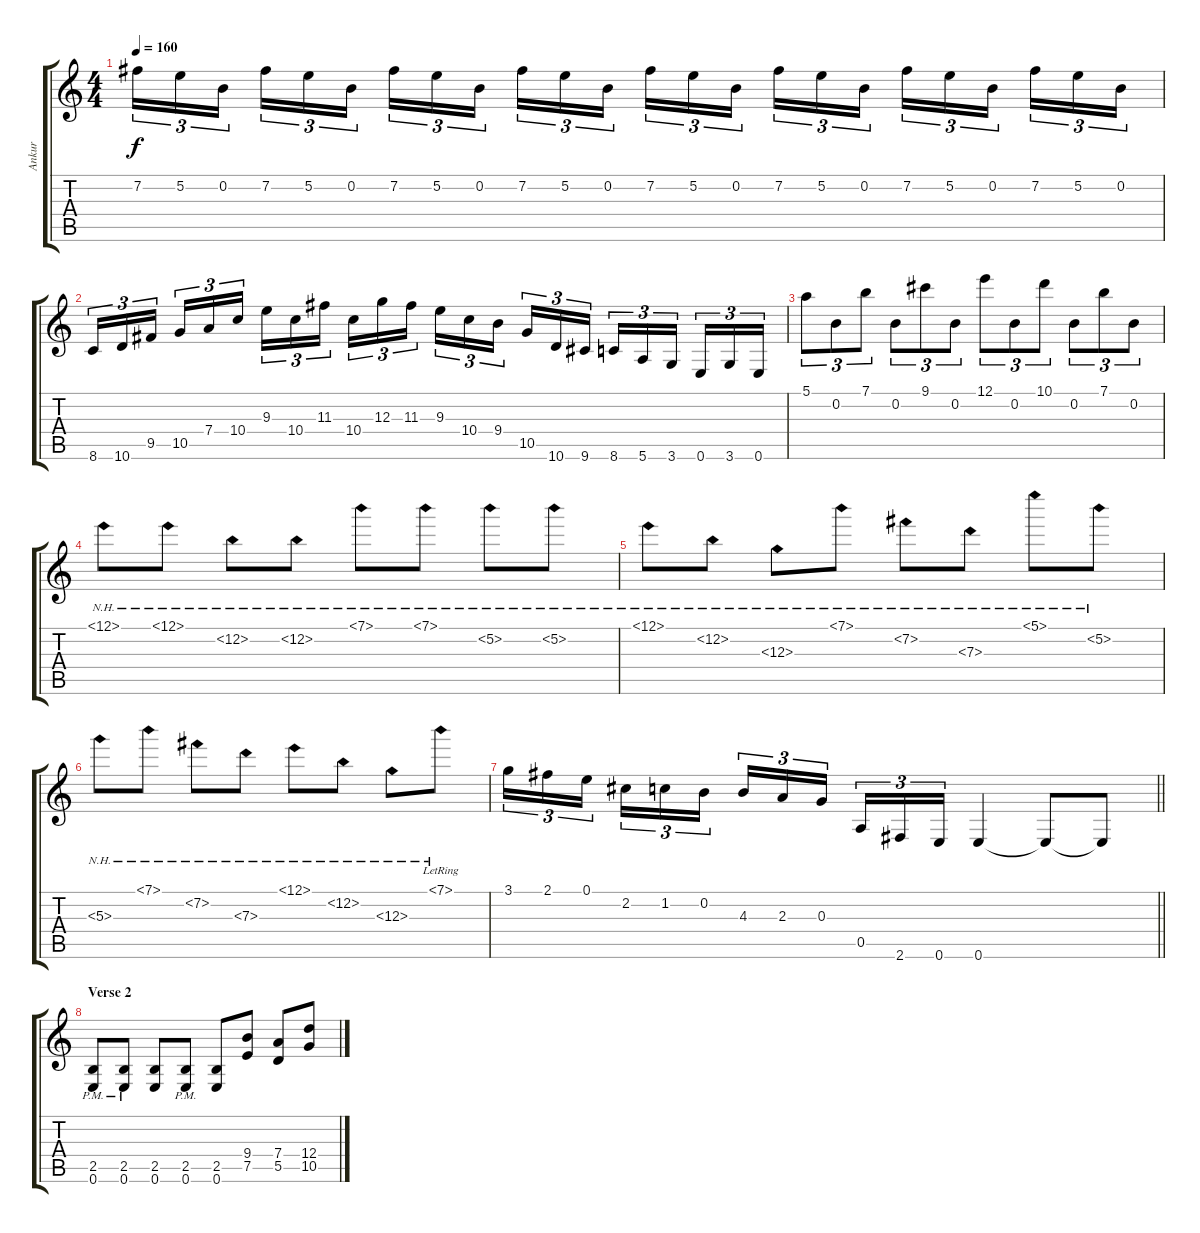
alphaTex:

\track ("Ankur" "Ankur") {instrument distortionguitar}
\staff {score tabs}
\tuning (E4 B3 G3 D3 A2 E2) {hide}
\ts (4 4)
\tempo 160
\clef g2
\ks c
7.2.16{tu (3 2) dy f} 5.2.16{tu (3 2)} 0.2.16{tu (3 2) beam splitsecondary} 7.2.16{tu (3 2)} 5.2.16{tu (3 2)} 0.2.16{tu (3 2)} 7.2.16{tu (3 2)} 5.2.16{tu (3 2)} 0.2.16{tu (3 2) beam splitsecondary} 7.2.16{tu (3 2)} 5.2.16{tu (3 2)} 0.2.16{tu (3 2)} 7.2.16{tu (3 2)} 5.2.16{tu (3 2)} 0.2.16{tu (3 2) beam splitsecondary} 7.2.16{tu (3 2)} 5.2.16{tu (3 2)} 0.2.16{tu (3 2)} 7.2.16{tu (3 2)} 5.2.16{tu (3 2)} 0.2.16{tu (3 2) beam splitsecondary} 7.2.16{tu (3 2)} 5.2.16{tu (3 2)} 0.2.16{tu (3 2)} |
8.6.16{tu (3 2)} 10.6.16{tu (3 2)} 9.5.16{tu (3 2) beam splitsecondary} 10.5.16{tu (3 2)} 7.4.16{tu (3 2)} 10.4.16{tu (3 2)} 9.3.16{tu (3 2)} 10.4.16{tu (3 2)} 11.3.16{tu (3 2) beam splitsecondary} 10.4.16{tu (3 2)} 12.3.16{tu (3 2)} 11.3.16{tu (3 2)} 9.3.16{tu (3 2)} 10.4.16{tu (3 2)} 9.4.16{tu (3 2) beam splitsecondary} 10.5.16{tu (3 2)} 10.6.16{tu (3 2)} 9.6.16{tu (3 2)} 8.6.16{tu (3 2)} 5.6.16{tu (3 2)} 3.6.16{tu (3 2) beam splitsecondary} 0.6.16{tu (3 2)} 3.6.16{tu (3 2)} 0.6.16{tu (3 2)} |
5.1.8{tu (3 2)} 0.2.8{tu (3 2)} 7.1.8{tu (3 2)} 0.2.8{tu (3 2)} 9.1.8{tu (3 2)} 0.2.8{tu (3 2)} 12.1.8{tu (3 2)} 0.2.8{tu (3 2)} 10.1.8{tu (3 2)} 0.2.8{tu (3 2)} 7.1.8{tu (3 2)} 0.2.8{tu (3 2)} |
12.1{nh}.8 12.1{nh}.8 12.2{nh}.8 12.2{nh}.8 7.1{nh}.8 7.1{nh}.8 5.2{nh}.8 5.2{nh}.8 |
12.1{nh}.8 12.2{nh}.8 12.3{nh}.8 7.1{nh}.8 7.2{nh}.8 7.3{nh}.8 5.1{nh}.8 5.2{nh}.8 |
5.3{nh}.8 7.1{nh}.8 7.2{nh}.8 7.3{nh}.8 12.1{nh}.8 12.2{nh}.8 12.3{nh}.8 7.1{nh lr}.8 |
\barLineRight lightlight
3.1.16{tu (3 2)} 2.1.16{tu (3 2)} 0.1.16{tu (3 2) beam splitsecondary} 2.2.16{tu (3 2)} 1.2.16{tu (3 2)} 0.2.16{tu (3 2)} 4.3.16{tu (3 2)} 2.3.16{tu (3 2)} 0.3.16{tu (3 2) beam splitsecondary} 0.5.16{tu (3 2)} 2.6.16{tu (3 2)} 0.6.16{tu (3 2)} 0.6.4 0.6{t}.8 0.6{t}.8 |
\section ("" "Verse 2")
(2.5{pm} 0.6{pm}).8 (2.5{pm} 0.6{pm}).8 (2.5 0.6).8 (2.5{pm} 0.6{pm}).8 (2.5 0.6).8 (9.4 7.5).8 (7.4 5.5).8 (12.4 10.5).8
